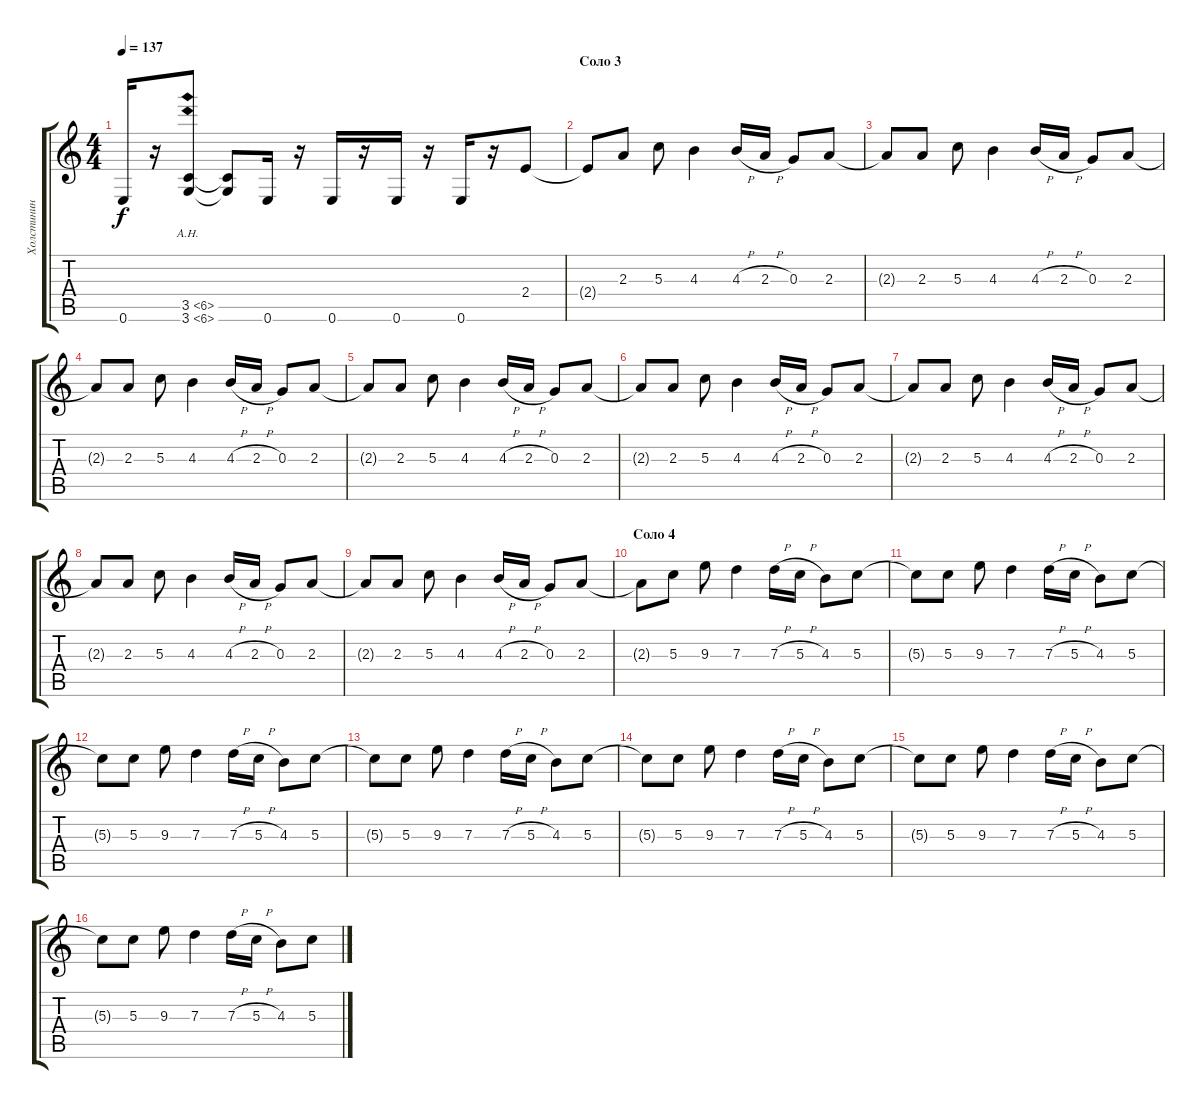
\track ("Холстинин" "Холстинин") {instrument overdrivenguitar}
\staff {score tabs}
\tuning (E4 B3 G3 D3 A2 E2) {hide}
\ts (4 4)
\tempo 137
\clef g2
\ks c
0.6.16{dy f} r.16 (3.5{ah 3} 3.6{ah 3}).8 (3.5{t} 3.6{t}).8 0.6.16 r.16 0.6.16 r.16 0.6.16 r.16 0.6.16 r.16 2.4.8 |
\section ("" "Соло 3")
2.4{t}.8 2.3.8 5.3.8 4.3.4 4.3{h}.16 2.3{h}.16 0.3.8 2.3.8 |
2.3{t}.8 2.3.8 5.3.8 4.3.4 4.3{h}.16 2.3{h}.16 0.3.8 2.3.8 |
2.3{t}.8 2.3.8 5.3.8 4.3.4 4.3{h}.16 2.3{h}.16 0.3.8 2.3.8 |
2.3{t}.8 2.3.8 5.3.8 4.3.4 4.3{h}.16 2.3{h}.16 0.3.8 2.3.8 |
2.3{t}.8 2.3.8 5.3.8 4.3.4 4.3{h}.16 2.3{h}.16 0.3.8 2.3.8 |
2.3{t}.8 2.3.8 5.3.8 4.3.4 4.3{h}.16 2.3{h}.16 0.3.8 2.3.8 |
2.3{t}.8 2.3.8 5.3.8 4.3.4 4.3{h}.16 2.3{h}.16 0.3.8 2.3.8 |
2.3{t}.8 2.3.8 5.3.8 4.3.4 4.3{h}.16 2.3{h}.16 0.3.8 2.3.8 |
\section ("" "Соло 4")
2.3{t}.8 5.3.8 9.3.8 7.3.4 7.3{h}.16 5.3{h}.16 4.3.8 5.3.8 |
5.3{t}.8 5.3.8 9.3.8 7.3.4 7.3{h}.16 5.3{h}.16 4.3.8 5.3.8 |
5.3{t}.8 5.3.8 9.3.8 7.3.4 7.3{h}.16 5.3{h}.16 4.3.8 5.3.8 |
5.3{t}.8 5.3.8 9.3.8 7.3.4 7.3{h}.16 5.3{h}.16 4.3.8 5.3.8 |
5.3{t}.8 5.3.8 9.3.8 7.3.4 7.3{h}.16 5.3{h}.16 4.3.8 5.3.8 |
5.3{t}.8 5.3.8 9.3.8 7.3.4 7.3{h}.16 5.3{h}.16 4.3.8 5.3.8 |
5.3{t}.8 5.3.8 9.3.8 7.3.4 7.3{h}.16 5.3{h}.16 4.3.8 5.3.8
